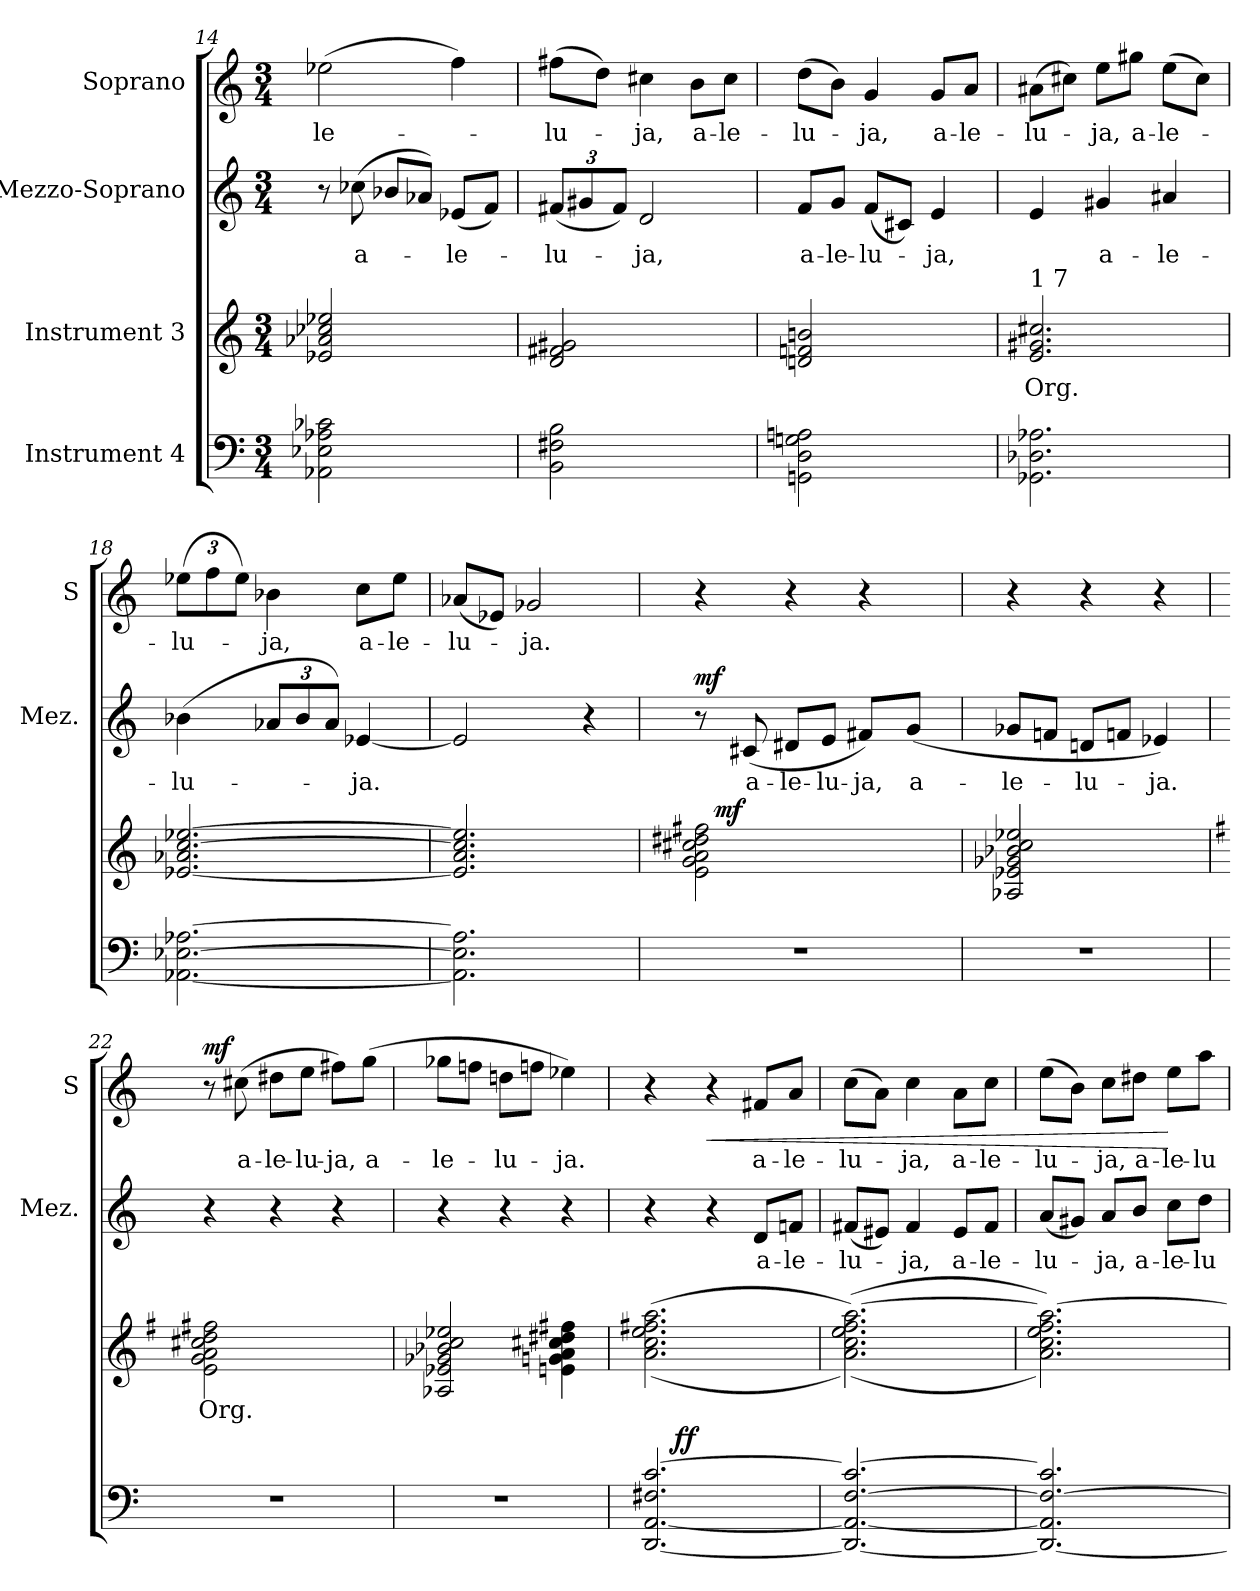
**kern	**dynam	**kern	**text	**dynam	**kern	**text	**dynam	**kern	**text	**dynam
*part4	*part4	*part3	*part3	*part3	*part2	*part2	*part2	*part1	*part1	*part1
*staff4	*staff4	*staff3	*staff3	*staff3	*staff2	*staff2	*staff2	*staff1	*staff1	*staff1
*I"Instrument 4	*	*I"Instrument 3	*	*	*I"Mezzo-Soprano	*	*	*I"Soprano	*	*
*	*	*	*	*	*I'Mez.	*	*	*I'S	*	*
*clefF4	*	*clefG2	*	*	*clefG2	*	*	*clefG2	*	*
*k[]	*	*	*	*	*	*	*	*	*	*
*C:	*	*	*	*	*	*	*	*	*	*
*M3/4	*	*M3/4	*	*	*M3/4	*	*	*M3/4	*	*
=14	=14	=14	=14	=14	=14	=14	=14	=14	=14	=14
!	!	!	!	!	!	!	!	!	!LO:LY:b:cj	!
2c-X\ 2A-X\ 2E-X\ 2AA-X\	.	2ee-X/ 2cc-X/ 2a-X/ 2e-X/	.	.	8r	.	.	(>2ee-X\	-le-	.
!	!	!	!	!	!	!LO:LY:b:cj	!	!	!	!
.	.	.	.	.	(>8cc-X\	a-	.	.	.	.
.	.	.	.	.	8b-X/L	.	.	.	.	.
.	.	.	.	.	8a-X/J)	.	.	.	.	.
!	!	!	!	!	!	!LO:LY:b:cj	!	!	!	!
4ryy	.	4ryy	.	.	(<8e-X/L	-le-	.	4ff\)	.	.
.	.	.	.	.	8f/J)	.	.	.	.	.
=15	=15	=15	=15	=15	=15	=15	=15	=15	=15	=15
*	*	*	*	*	*Xbrackettup	*	*	*	*	*
!	!	!	!	!	!	!LO:LY:b:cj	!	!	!LO:LY:b:cj	!
2B\ 2F#X\ 2BB\	.	2f#X/ 2d/ 2g#X/	.	.	(<12f#X/L	-lu-	.	(>8ff#X\L	-lu-	.
.	.	.	.	.	12g#X/	.	.	.	.	.
.	.	.	.	.	.	.	.	8dd\J)	.	.
.	.	.	.	.	12f#/J)	.	.	.	.	.
!	!	!	!	!	!	!LO:LY:b:cj	!	!	!LO:LY:b:cj	!
.	.	.	.	.	2d/	-ja,	.	4cc#X\	-ja,	.
!	!	!	!	!	!	!	!	!	!LO:LY:b:cj	!
4ryy	.	4ryy	.	.	.	.	.	8b\L	a-	.
!	!	!	!	!	!	!	!	!	!LO:LY:b:cj	!
.	.	.	.	.	.	.	.	8cc#\J	-le-	.
=16	=16	=16	=16	=16	=16	=16	=16	=16	=16	=16
*k[]	*	*	*	*	*	*	*	*	*	*
*C:	*	*	*	*	*	*	*	*	*	*
!	!	!	!	!	!	!LO:LY:b:cj	!	!	!LO:LY:b:cj	!
2Gn\ 2An\ 2D\ 2GGn\	.	2bn/ 2fn/ 2dn/	.	.	8f/L	a-	.	(>8dd\L	-lu-	.
!	!	!	!	!	!	!LO:LY:b:cj	!	!	!	!
.	.	.	.	.	8g/J	-le-	.	8b\J)	.	.
!	!	!	!	!	!	!LO:LY:b:cj	!	!	!LO:LY:b:cj	!
.	.	.	.	.	(<8f/L	-lu-	.	4g/	-ja,	.
.	.	.	.	.	8c#X/J)	.	.	.	.	.
!	!	!	!	!	!	!LO:LY:b:cj	!	!	!LO:LY:b:cj	!
4ryy	.	4ryy	.	.	4e/	-ja,	.	8g/L	a-	.
!	!	!	!	!	!	!	!	!	!LO:LY:b:cj	!
.	.	.	.	.	.	.	.	8a/J	-le-	.
!!LO:PB:g=z
=17	=17	=17	=17	=17	=17	=17	=17	=17	=17	=17
!	!	!LO:TX:a:t=1 7	!	!	!	!	!	!	!	!
!	!	!	!LO:LY:b:rj	!	!	!	!	!	!LO:LY:b:cj	!
2.A-X\ 2.D-X\ 2.GG-X\	.	2.cc#X/ 2.g#X/ 2.e/	Org.	.	4e/	.	.	(>8a#X\L	-lu-	.
.	.	.	.	.	.	.	.	8cc#X\J)	.	.
!	!	!	!	!	!	!LO:LY:b:cj	!	!	!LO:LY:b:cj	!
.	.	.	.	.	4g#X/	a-	.	8ee\L	-ja,	.
!	!	!	!	!	!	!	!	!	!LO:LY:b:cj	!
.	.	.	.	.	.	.	.	8gg#X\J	a-	.
!	!	!	!	!	!	!LO:LY:b:cj	!	!	!LO:LY:b:cj	!
.	.	.	.	.	4a#X/	-le-	.	(>8ee\L	-le-	.
.	.	.	.	.	.	.	.	8cc#\J)	.	.
=18	=18	=18	=18	=18	=18	=18	=18	=18	=18	=18
!	!	!	!	!	!	!LO:LY:b:cj	!	!	!	!
*	*	*	*	*	*	*	*	*Xbrackettup	*	*
!	!	!	!	!	!	!	!	!	!LO:LY:b:cj	!
[>2.A-X\ [>2.E-X\ [<2.AA-X\	.	[>2.ee-X/ [>2.cc/ 2.a-X/ [<2.e-X/	.	.	(>4b-X\	-lu-	.	(>12ee-X\L	-lu-	.
.	.	.	.	.	.	.	.	12ff\	.	.
.	.	.	.	.	.	.	.	12ee-\J)	.	.
!	!	!	!	!	!	!	!	!	!LO:LY:b:cj	!
.	.	.	.	.	12a-X/L	.	.	4b-X\	-ja,	.
.	.	.	.	.	12b-/	.	.	.	.	.
.	.	.	.	.	12a-/J)	.	.	.	.	.
!	!	!	!	!	!	!LO:LY:b:cj	!	!	!LO:LY:b:cj	!
.	.	.	.	.	[<4e-X/	-ja.	.	8cc\L	a-	.
!	!	!	!	!	!	!	!	!	!LO:LY:b:cj	!
.	.	.	.	.	.	.	.	8ee-\J	-le-	.
=19	=19	=19	=19	=19	=19	=19	=19	=19	=19	=19
!	!	!	!	!	!	!	!	!	!LO:LY:b:cj	!
2.A-\] 2.E-\] 2.AA-\]	.	2.ee-/] 2.cc/] 2.a/ 2.e-/]	.	.	2e-/]	.	.	(<8a-X/L	-lu-	.
.	.	.	.	.	.	.	.	8e-X/J)	.	.
!	!	!	!	!	!	!	!	!	!LO:LY:b:cj	!
.	.	.	.	.	.	.	.	2g-X/	-ja.	.
.	.	.	.	.	4r	.	.	.	.	.
=20	=20	=20	=20	=20	=20	=20	=20	=20	=20	=20
!LO:N:vis=1	!	!	!	!	!	!	!LO:DY:a	!	!	!
*	*	*^	*	*	*	*	*	*	*	*
2.r	.	2cc#X\ 2g\ 2ff#X\ 2dd#X\ 2a\ 2e\	32.ryy	.	.	8r	.	mf	4r	.	.
!	!	!	!	!	!LO:DY:b	!	!	!	!	!	!
.	.	.	2ryy	.	mf	.	.	.	.	.	.
!	!	!	!	!	!	!	!LO:LY:b:cj	!	!	!	!
.	.	.	.	.	.	(<8c#X/	a-	.	.	.	.
!	!	!	!	!	!	!	!LO:LY:b:cj	!	!	!	!
.	.	.	.	.	.	8d#X/L	-le-	.	4r	.	.
!	!	!	!	!	!	!	!LO:LY:b:cj	!	!	!	!
.	.	.	.	.	.	8e/J	-lu-	.	.	.	.
!	!	!	!	!	!	!	!LO:LY:b:cj	!	!	!	!
.	.	4ryy	.	.	.	8f#X/L)	-ja,	.	4r	.	.
.	.	.	8ryy	.	.	.	.	.	.	.	.
!	!	!	!	!	!	!	!LO:LY:b:cj	!	!	!	!
.	.	.	.	.	.	(<8g/J	a-	.	.	.	.
.	.	.	16ryy	.	.	.	.	.	.	.	.
.	.	.	64ryy	.	.	.	.	.	.	.	.
=21	=21	=21	=21	=21	=21	=21	=21	=21	=21	=21	=21
!LO:N:vis=1	!	!	!	!	!	!	!LO:LY:b:cj	!	!	!	!
*	*	*v	*v	*	*	*	*	*	*	*	*
2.r	.	2ee-X/ 2b-X/ 2g-X/ 2e-X/ 2A-X/ 2cc/	.	.	8g-X/L	-le-	.	4r	.	.
.	.	.	.	.	8fn/J	.	.	.	.	.
!	!	!	!	!	!	!LO:LY:b:cj	!	!	!	!
.	.	.	.	.	8dn/L	-lu-	.	4r	.	.
.	.	.	.	.	8fn/J	.	.	.	.	.
!	!	!	!	!	!	!LO:LY:b:cj	!	!	!	!
.	.	4ryy	.	.	4e-X/)	-ja.	.	4r	.	.
!!LO:LB:g=z
=22	=22	=22	=22	=22	=22	=22	=22	=22	=22	=22
*	*	*k[f#]	*	*	*	*	*	*	*	*
*	*	*G:	*	*	*	*	*	*	*	*
!LO:N:vis=1	!	!	!LO:LY:b:rj	!	!	!	!	!	!	!LO:DY:a
2.r	.	2cc#X\ 2g\ 2ff#X\ 2dd\ 2a\ 2e\	Org.	.	4r	.	.	8r	.	mf
!	!	!	!	!	!	!	!	!	!LO:LY:b:cj	!
.	.	.	.	.	.	.	.	(>8cc#X\	a-	.
!	!	!	!	!	!	!	!	!	!LO:LY:b	!
.	.	.	.	.	4r	.	.	8dd#X\L	-le-	.
!	!	!	!	!	!	!	!	!	!LO:LY:b:cj	!
.	.	.	.	.	.	.	.	8ee\J	-lu-	.
!	!	!	!	!	!	!	!	!	!LO:LY:b:cj	!
.	.	4ryy	.	.	4r	.	.	8ff#X\L)	-ja,	.
!	!	!	!	!	!	!	!	!	!LO:LY:b:cj	!
.	.	.	.	.	.	.	.	(>8gg\J	a-	.
=23	=23	=23	=23	=23	=23	=23	=23	=23	=23	=23
!LO:N:vis=1	!	!	!	!	!	!	!	!	!LO:LY:b:cj	!
2.r	.	2ee-X/ 2b-X/ 2g-X/ 2e-X/ 2A-X/ 2cc/	.	.	4r	.	.	8gg-X\L	-le-	.
.	.	.	.	.	.	.	.	8ffn\J	.	.
!	!	!	!	!	!	!	!	!	!LO:LY:b:cj	!
.	.	.	.	.	4r	.	.	8ddn\L	-lu-	.
.	.	.	.	.	.	.	.	8ffn\J	.	.
!	!	!	!	!	!	!	!	!	!LO:LY:b:cj	!
.	.	4cc#X\ 4gn\ 4ff#X\ 4dd#X\ 4a\ 4en\	.	.	4r	.	.	4ee-X\)	-ja.	.
=24	=24	=24	=24	=24	=24	=24	=24	=24	=24	=24
*^	*	*	*	*	*	*	*	*	*	*
[>2.c/ 2.F#X/ [<2.AA/ [<2.DD/	8ryy	.	(>(>2.ee\ 2.aa\ 2.ff#X\ 2.cc\ 2.a\	.	.	4r	.	.	4r	.	.
!	!	!LO:DY:a	!	!	!	!	!	!	!	!	!
.	2ryy	ff	.	.	.	.	.	.	.	.	.
!	!	!	!	!	!	!	!	!	!	!	!LO:HP:b
.	.	.	.	.	.	4r	.	.	4r	.	<
!	!	!	!	!	!	!	!LO:LY:b:cj	!	!	!LO:LY:b:cj	!
.	.	.	.	.	.	8d/L	a-	.	8f#X/L	a-	.
!	!	!	!	!	!	!	!LO:LY:b:cj	!	!	!LO:LY:b:cj	!
.	8ryy	.	.	.	.	8fn/J	-le-	.	8a/J	-le-	.
=25	=25	=25	=25	=25	=25	=25	=25	=25	=25	=25	=25
!	!	!	!	!	!	!	!LO:LY:b:cj	!	!	!LO:LY:b:cj	!
*v	*v	*	*	*	*	*	*	*	*	*	*
2.c/_> [>2.F/ 2.AA/_< 2.DD/_<	.	((>(>(>2.ee\ [>2.aa\ 2.ff#\ 2.cc\ 2.a\))	.	.	(<8f#X/L	-lu-	.	(>8cc\L	-lu-	.
.	.	.	.	.	8e#X/J)	.	.	8a\J)	.	.
!	!	!	!	!	!	!LO:LY:b:cj	!	!	!LO:LY:b:cj	!
.	.	.	.	.	4f#/	-ja,	.	4cc\	-ja,	.
!	!	!	!	!	!	!LO:LY:b:cj	!	!	!LO:LY:b:cj	!
.	.	.	.	.	8e#/L	a-	.	8a\L	a-	.
!	!	!	!	!	!	!LO:LY:b:cj	!	!	!LO:LY:b:cj	!
.	.	.	.	.	8f#/J	-le-	.	8cc\J	-le-	.
=26	=26	=26	=26	=26	=26	=26	=26	=26	=26	=26
!	!	!	!	!	!	!LO:LY:b:cj	!	!	!LO:LY:b:cj	!
2.c/] 2.F/_> 2.AA/] 2.DD/_<	.	(>2.ee\ 2.aa\_> 2.ff#\ 2.cc\ 2.a\))	.	.	(<8a/L	-lu-	.	(>8ee\L	-lu-	.
.	.	.	.	.	8g#X/J)	.	.	8b\J)	.	.
!	!	!	!	!	!	!LO:LY:b:cj	!	!	!LO:LY:b:cj	!
.	.	.	.	.	8a/L	-ja,	.	8cc\L	-ja,	.
!	!	!	!	!	!	!LO:LY:b:cj	!	!	!LO:LY:b:cj	!
.	.	.	.	.	8b/J	a-	.	8dd#X\J	a-	.
!	!	!	!	!	!	!LO:LY:b:cj	!	!	!LO:LY:b:cj	!
.	.	.	.	.	8cc\L	-le-	.	8ee\L	-le-	[
!	!	!	!	!	!	!LO:LY:b:cj	!	!	!LO:LY:b:cj	!
.	.	.	.	.	8dd\J	-lu-	.	8aa\J	-lu-	.
=	=	=	=	=	=	=	=	=	=	=
*-	*-	*-	*-	*-	*-	*-	*-	*-	*-	*-
